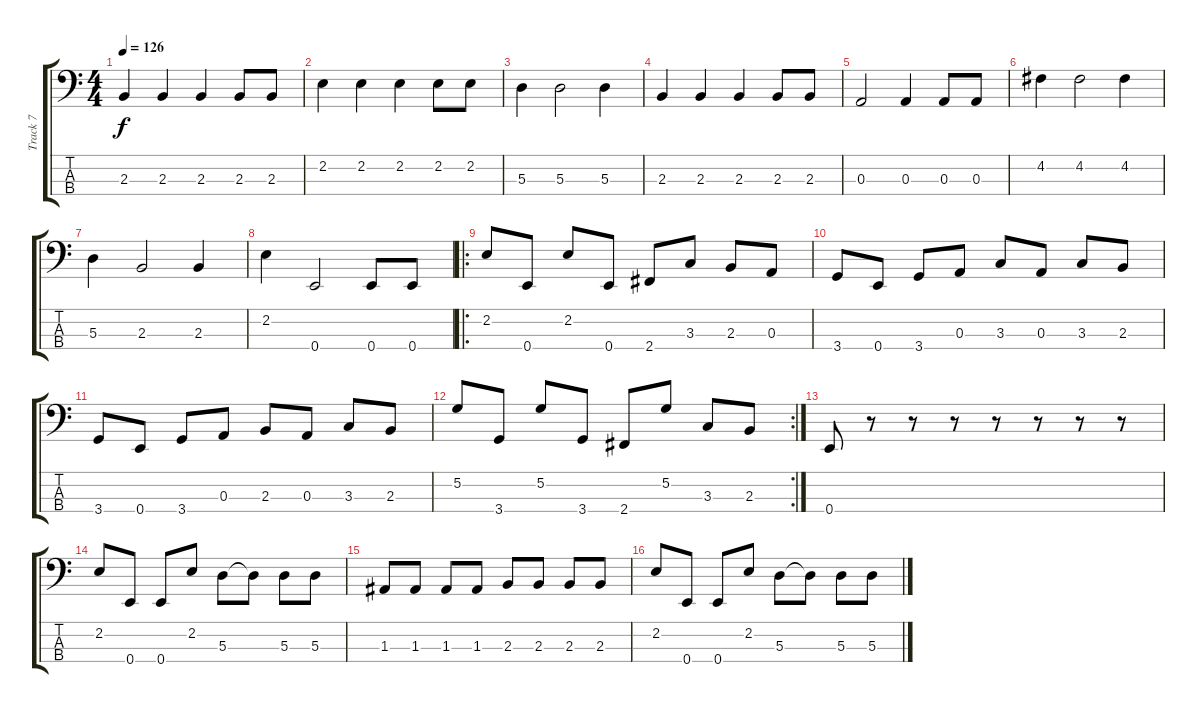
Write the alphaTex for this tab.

\track ("Track 7" "Track 7") {instrument contrabass}
\staff {score tabs}
\tuning (G2 D2 A1 E1) {hide}
\ts (4 4)
\tempo 126
\clef f4
\ks c
2.3.4{dy f instrument electricbasspick} 2.3.4 2.3.4 2.3.8 2.3.8 |
2.2.4 2.2.4 2.2.4 2.2.8 2.2.8 |
5.3.4 5.3.2 5.3.4 |
2.3.4 2.3.4{instrument electricbasspick} 2.3.4 2.3.8 2.3.8 |
0.3.2 0.3.4 0.3.8 0.3.8 |
4.2.4 4.2.2 4.2.4 |
5.3.4 2.3.2 2.3.4 |
2.2.4 0.4.2 0.4.8 0.4.8 |
\ro
2.2.8{instrument electricbasspick} 0.4.8 2.2.8 0.4.8 2.4.8 3.3.8 2.3.8 0.3.8 |
3.4.8 0.4.8 3.4.8 0.3.8 3.3.8 0.3.8 3.3.8 2.3.8 |
3.4.8 0.4.8 3.4.8 0.3.8 2.3.8 0.3.8 3.3.8 2.3.8 |
\rc 2
5.2.8 3.4.8 5.2.8 3.4.8 2.4.8 5.2.8 3.3.8 2.3.8 |
0.4.8 r.8 r.8 r.8 r.8 r.8 r.8 r.8 |
2.2.8 0.4.8 0.4.8 2.2.8 5.3.8 5.3{t}.8 5.3.8 5.3.8 |
1.3.8 1.3.8 1.3.8 1.3.8 2.3.8 2.3.8 2.3.8 2.3.8 |
2.2.8 0.4.8 0.4.8 2.2.8 5.3.8 5.3{t}.8 5.3.8 5.3.8
